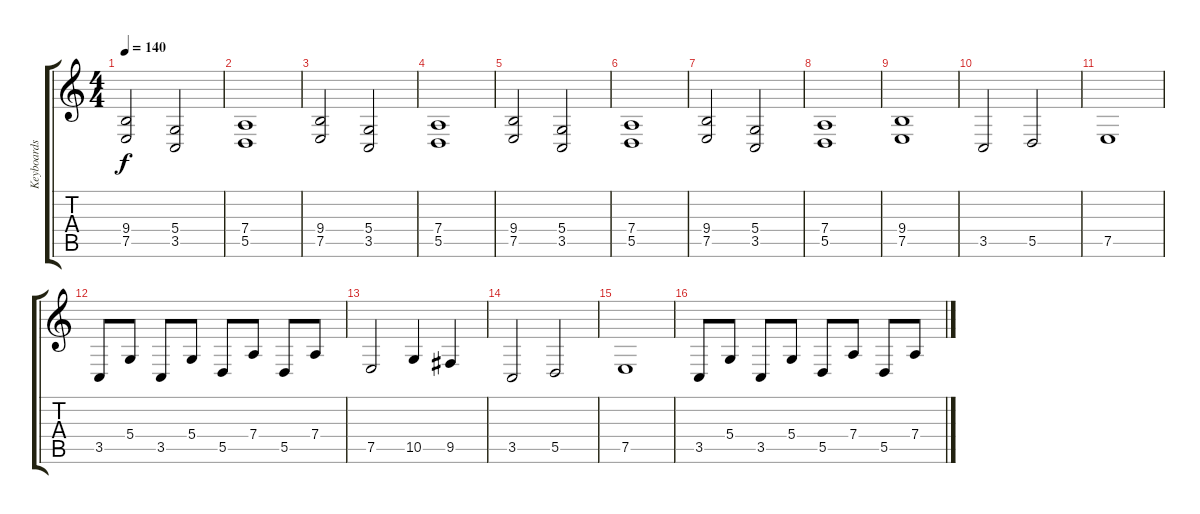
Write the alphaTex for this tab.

\track ("Keyboards 2" "Keyboards ") {instrument stringensemble2}
\staff {score tabs}
\tuning (E4 B3 G3 D3 A2 E2) {hide}
\ts (4 4)
\tempo 140
\clef g2
\ks c
(9.4 7.5).2{dy f} (5.4 3.5).2 |
(7.4 5.5).1 |
(9.4 7.5).2 (5.4 3.5).2 |
(7.4 5.5).1 |
(9.4 7.5).2 (5.4 3.5).2 |
(7.4 5.5).1 |
(9.4 7.5).2 (5.4 3.5).2 |
(7.4 5.5).1 |
(9.4 7.5).1 |
3.5.2 5.5.2 |
7.5.1 |
3.5.8 5.4.8 3.5.8 5.4.8 5.5.8 7.4.8 5.5.8 7.4.8 |
7.5.2 10.5.4 9.5.4 |
3.5.2 5.5.2 |
7.5.1 |
3.5.8 5.4.8 3.5.8 5.4.8 5.5.8 7.4.8 5.5.8 7.4.8
